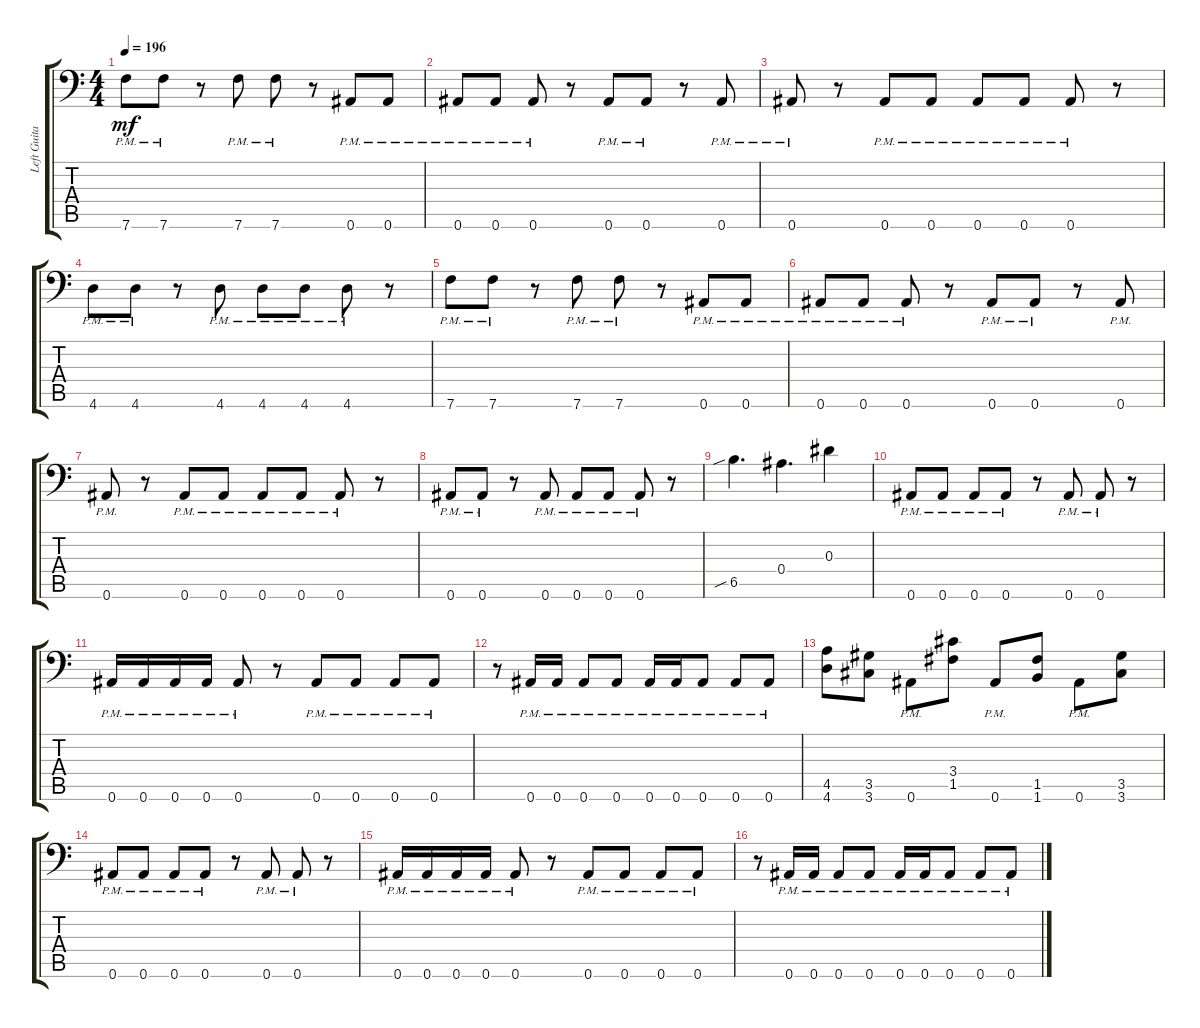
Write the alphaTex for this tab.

\track ("Left Guitar" "Left Guita") {instrument distortionguitar}
\staff {score tabs}
\tuning (C4 G3 Eb3 Bb2 F2 Bb1) {hide}
\ts (4 4)
\tempo 196
\clef f4
\ks c
7.6{pm}.8{dy mf} 7.6{pm}.8 r.8 7.6{pm}.8 7.6{pm}.8 r.8 0.6{pm}.8 0.6{pm}.8 |
0.6{pm}.8 0.6{pm}.8 0.6{pm}.8 r.8 0.6{pm}.8 0.6{pm}.8 r.8 0.6{pm}.8 |
0.6{pm}.8 r.8 0.6{pm}.8 0.6{pm}.8 0.6{pm}.8 0.6{pm}.8 0.6{pm}.8 r.8 |
4.6{pm}.8 4.6{pm}.8 r.8 4.6{pm}.8 4.6{pm}.8 4.6{pm}.8 4.6{pm}.8 r.8 |
7.6{pm}.8 7.6{pm}.8 r.8 7.6{pm}.8 7.6{pm}.8 r.8 0.6{pm}.8 0.6{pm}.8 |
0.6{pm}.8 0.6{pm}.8 0.6{pm}.8 r.8 0.6{pm}.8 0.6{pm}.8 r.8 0.6{pm}.8 |
0.6{pm}.8 r.8 0.6{pm}.8 0.6{pm}.8 0.6{pm}.8 0.6{pm}.8 0.6{pm}.8 r.8 |
0.6{pm}.8 0.6{pm}.8 r.8 0.6{pm}.8 0.6{pm}.8 0.6{pm}.8 0.6{pm}.8 r.8 |
6.5{sib}.4{d} 0.4.4{d} 0.3.4 |
0.6{pm}.8 0.6{pm}.8 0.6{pm}.8 0.6{pm}.8 r.8 0.6{pm}.8 0.6{pm}.8 r.8 |
0.6{pm}.16 0.6{pm}.16 0.6{pm}.16 0.6{pm}.16 0.6{pm}.8 r.8 0.6{pm}.8 0.6{pm}.8 0.6{pm}.8 0.6{pm}.8 |
r.8 0.6{pm}.16 0.6{pm}.16 0.6{pm}.8 0.6{pm}.8 0.6{pm}.16 0.6{pm}.16 0.6{pm}.8 0.6{pm}.8 0.6{pm}.8 |
(4.5 4.6).8 (3.5 3.6).8 0.6{pm}.8 (3.4 1.5).8 0.6{pm}.8 (1.5 1.6).8 0.6{pm}.8 (3.5 3.6).8 |
0.6{pm}.8 0.6{pm}.8 0.6{pm}.8 0.6{pm}.8 r.8 0.6{pm}.8 0.6{pm}.8 r.8 |
0.6{pm}.16 0.6{pm}.16 0.6{pm}.16 0.6{pm}.16 0.6{pm}.8 r.8 0.6{pm}.8 0.6{pm}.8 0.6{pm}.8 0.6{pm}.8 |
r.8 0.6{pm}.16 0.6{pm}.16 0.6{pm}.8 0.6{pm}.8 0.6{pm}.16 0.6{pm}.16 0.6{pm}.8 0.6{pm}.8 0.6{pm}.8
